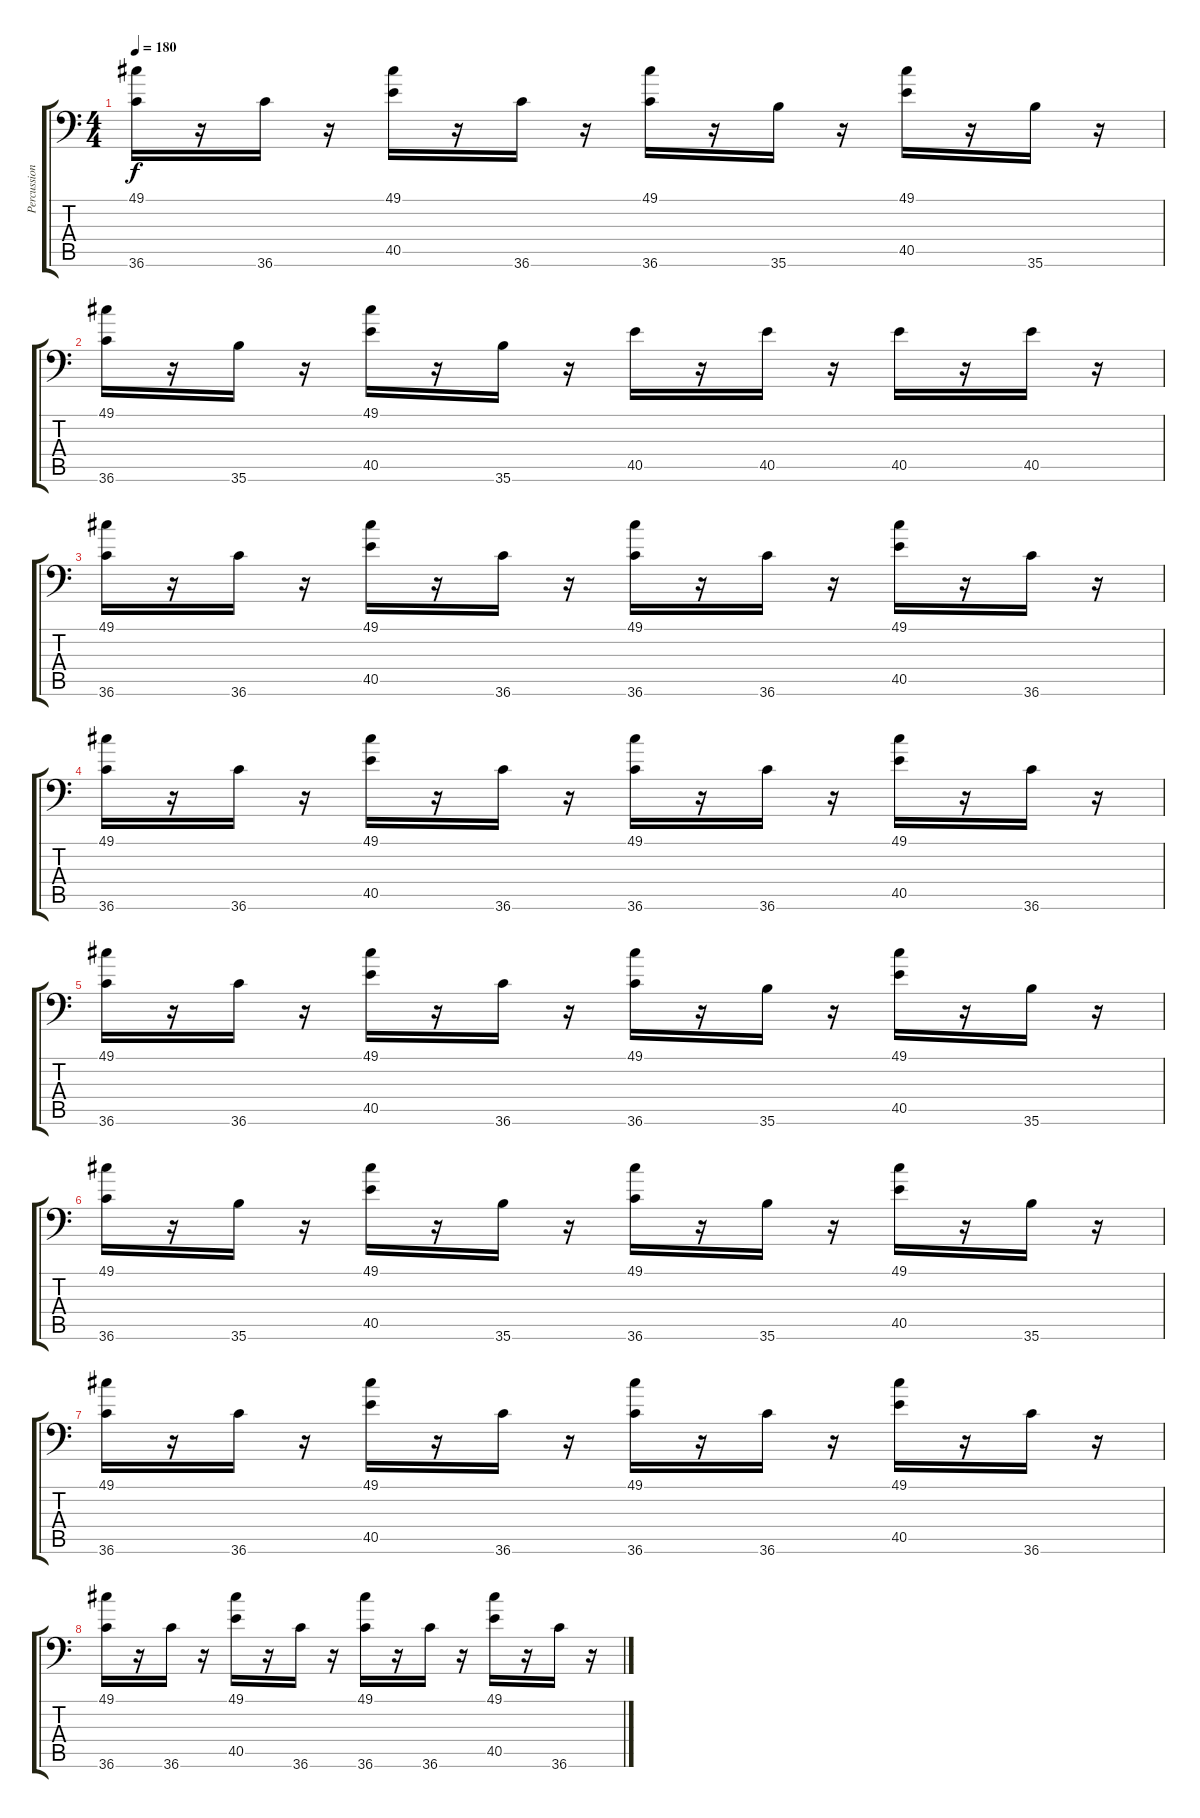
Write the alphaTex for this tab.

\track ("Percussion" "Percussion") {instrument acousticgrandpiano}
\staff {score tabs}
\tuning (C-1 C-1 C-1 C-1 C-1 C-1) {hide}
\ts (4 4)
\tempo 180
\clef f4
\ks c
(49.1 36.6).16{dy f} r.16 36.6.16 r.16 (49.1 40.5).16 r.16 36.6.16 r.16 (49.1 36.6).16 r.16 35.6.16 r.16 (49.1 40.5).16 r.16 35.6.16 r.16 |
(49.1 36.6).16 r.16 35.6.16 r.16 (49.1 40.5).16 r.16 35.6.16 r.16 40.5.16 r.16 40.5.16 r.16 40.5.16 r.16 40.5.16 r.16 |
(49.1 36.6).16 r.16 36.6.16 r.16 (49.1 40.5).16 r.16 36.6.16 r.16 (49.1 36.6).16 r.16 36.6.16 r.16 (49.1 40.5).16 r.16 36.6.16 r.16 |
(49.1 36.6).16 r.16 36.6.16 r.16 (49.1 40.5).16 r.16 36.6.16 r.16 (49.1 36.6).16 r.16 36.6.16 r.16 (49.1 40.5).16 r.16 36.6.16 r.16 |
(49.1 36.6).16 r.16 36.6.16 r.16 (49.1 40.5).16 r.16 36.6.16 r.16 (49.1 36.6).16 r.16 35.6.16 r.16 (49.1 40.5).16 r.16 35.6.16 r.16 |
(49.1 36.6).16 r.16 35.6.16 r.16 (49.1 40.5).16 r.16 35.6.16 r.16 (49.1 36.6).16 r.16 35.6.16 r.16 (49.1 40.5).16 r.16 35.6.16 r.16 |
(49.1 36.6).16 r.16 36.6.16 r.16 (49.1 40.5).16 r.16 36.6.16 r.16 (49.1 36.6).16 r.16 36.6.16 r.16 (49.1 40.5).16 r.16 36.6.16 r.16 |
(49.1 36.6).16 r.16 36.6.16 r.16 (49.1 40.5).16 r.16 36.6.16 r.16 (49.1 36.6).16 r.16 36.6.16 r.16 (49.1 40.5).16 r.16 36.6.16 r.16
